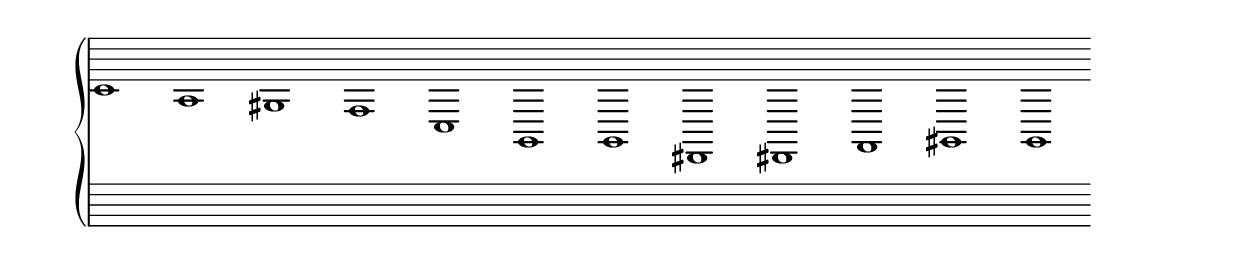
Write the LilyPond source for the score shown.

\version "2.24.2"
\paper {
  #(define output-format 'svg)
  indent = 0
  left-margin = 1.5 \cm
  right-margin = 1.5 \cm
  % Adjusted for grand staff layout
  system-system-spacing = #'((basic-distance . 20) (minimum-distance . 18) (padding . 1) (stretchability . 50))
  bottom-margin = 1.5 \cm
}

\layout {
  % Proportional Notation settings
  \context {
    \Score
    \override BarLine.transparent = ##t % No barlines on score level
    \override Score.SpacingSpanner.uniform-horizontal-spacing = ##f % Disable uniform spacing
  }
  \context {
    \Staff
    \remove "Time_signature_engraver" % Remove time signature from staff
    \remove "Clef_engraver" % Remove clef from staff
    \remove "Key_engraver" % Remove key signature from staff

    \override Staff.Stem.transparent = ##t % No stems on notes
    \override Staff.Beam.transparent = ##t % No beams
    \override Staff.Flag.transparent = ##t % No flags
    \override Staff.Rest.transparent = ##t % Make rests transparent (s-rests are already invisible)
    \override Staff.Clef.transparent = ##t % Make clef transparent
    \override Staff.KeySignature.transparent = ##t % Make key signature transparent
    \override Staff.TimeSignature.transparent = ##t % Make time signature transparent
    \override Staff.BarLine.transparent = ##t % No barlines on staff level
  }
  \context {
    \GrandStaff % Target the GrandStaff context
    \override BarLine.allow-span-bar = ##f % This is the key: prevents span bars
    \override SpanBar.transparent = ##t % Also explicitly make it transparent, though allow-span-bar should take care of it
  }
}


\score {
  \new GrandStaff = "grand staff" <<
    \new Staff = "trebleStaff" {
      \clef treble % Treble clef (still needed for vertical positioning, but transparent)
      \key c \major % Key signature (still needed for accidental calculation, but transparent)
      \time 4/4 % Time signature (still needed for rhythmic parsing, but transparent)
      \relative c' { % C4 is 'c'
        c1 a1 gis1 f1 c1 g1 g1 dis1 dis1 f1 gis1 g1
      }
    }
    \new Staff = "bassStaff" {
      \clef bass % Bass clef (still needed for vertical positioning, but transparent)
      \key c \major % Key signature (still needed for accidental calculation, but transparent)
      \time 4/4 % Time signature (still needed for rhythmic parsing, but transparent)
      \relative c { % C3 is 'c'
        s1 s1 s1 s1 s1 s1 s1 s1 s1 s1 s1 s1
      }
    }
  >>
}